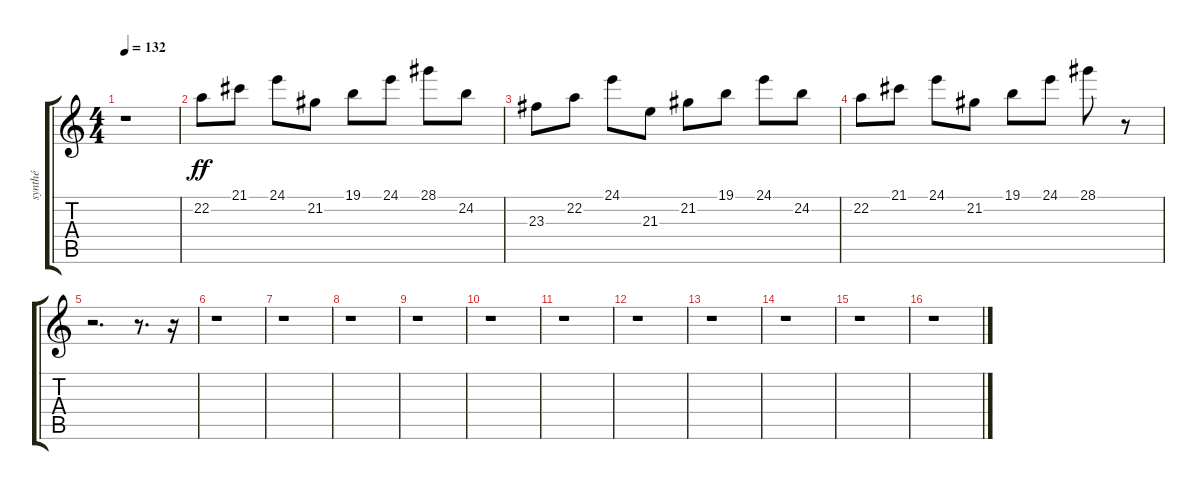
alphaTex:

\track ("synthé" "synthé") {instrument pad1newage}
\staff {score tabs}
\tuning (E4 B3 G3 D3 A2 E2) {hide}
\ts (4 4)
\tempo 132
\clef g2
\ks c
r.1{dy ff instrument pad1newage} |
22.2.8 21.1.8 24.1.8 21.2.8 19.1.8 24.1.8 28.1.8 24.2.8 |
23.3.8 22.2.8 24.1.8 21.3.8 21.2.8 19.1.8 24.1.8 24.2.8 |
22.2.8 21.1.8 24.1.8 21.2.8 19.1.8 24.1.8 28.1.8 r.8 |
r.2{d} r.8{d} r.16 |
r.1 |
r.1 |
r.1 |
r.1 |
r.1 |
r.1 |
r.1 |
r.1 |
r.1 |
r.1 |
r.1
